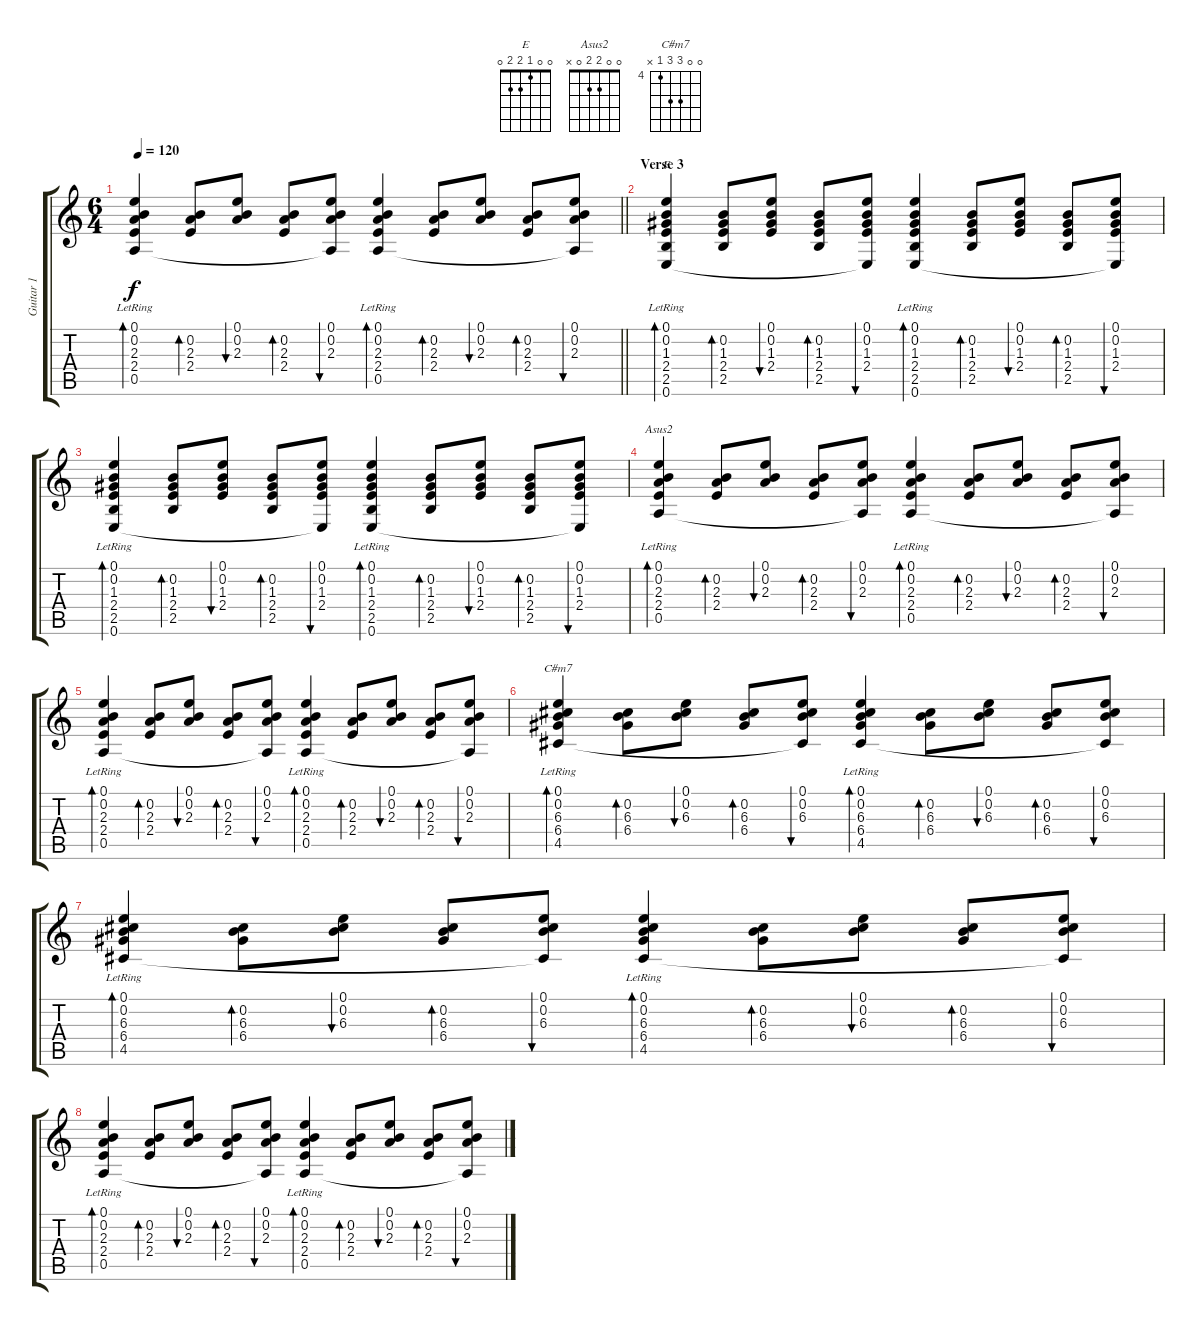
\track ("Guitar 1" "Guitar 1") {instrument acousticguitarsteel}
\staff {score tabs}
\tuning (E4 B3 G3 D3 A2 E2) {hide}
\chord ("E" 0 0 1 2 2 0)
\chord ("Asus2" 0 0 2 2 0 x)
\chord ("C#m7" 0 0 6 6 4 x) {firstfret 4}
\ts (6 4)
\tempo 120
\clef g2
\barLineRight lightlight
\ks c
(0.1 0.2 2.3{lr} 2.4 0.5).4{bd 60 dy f} (0.2 2.3 2.4).8{bd 60} (0.1 0.2 2.3).8{bu 60} (0.2 2.3 2.4).8{bd 60} (0.1 0.2 2.3 0.5{t}).8{bu 60} (0.1 0.2 2.3{lr} 2.4 0.5).4{bd 60} (0.2 2.3 2.4).8{bd 60} (0.1 0.2 2.3).8{bu 60} (0.2 2.3 2.4).8{bd 60} (0.1 0.2 2.3 0.5{t}).8{bu 60} |
\section ("" "Verse 3")
(0.1 0.2 1.3 2.4 2.5{lr} 0.6).4{bd 60 ch "E" volume 9 balance 8 instrument acousticguitarsteel} (0.2 1.3 2.4 2.5).8{bd 60} (0.1 0.2 1.3 2.4).8{bu 60} (0.2 1.3 2.4 2.5).8{bd 60} (0.1 0.2 1.3 2.4 0.6{t}).8{bu 60} (0.1 0.2 1.3 2.4 2.5{lr} 0.6).4{bd 60} (0.2 1.3 2.4 2.5).8{bd 60} (0.1 0.2 1.3 2.4).8{bu 60} (0.2 1.3 2.4 2.5).8{bd 60} (0.1 0.2 1.3 2.4 0.6{t}).8{bu 60} |
(0.1 0.2 1.3 2.4 2.5{lr} 0.6).4{bd 60} (0.2 1.3 2.4 2.5).8{bd 60} (0.1 0.2 1.3 2.4).8{bu 60} (0.2 1.3 2.4 2.5).8{bd 60} (0.1 0.2 1.3 2.4 0.6{t}).8{bu 60} (0.1 0.2 1.3 2.4 2.5{lr} 0.6).4{bd 60} (0.2 1.3 2.4 2.5).8{bd 60} (0.1 0.2 1.3 2.4).8{bu 60} (0.2 1.3 2.4 2.5).8{bd 60} (0.1 0.2 1.3 2.4 0.6{t}).8{bu 60} |
(0.1 0.2 2.3 2.4 0.5{lr}).4{bd 60 ch "Asus2"} (0.2 2.3 2.4).8{bd 60} (0.1 0.2 2.3).8{bu 60} (0.2 2.3 2.4).8{bd 60} (0.1 0.2 2.3 0.5{t}).8{bu 60} (0.1 0.2 2.3 2.4 0.5{lr}).4{bd 60} (0.2 2.3 2.4).8{bd 60} (0.1 0.2 2.3).8{bu 60} (0.2 2.3 2.4).8{bd 60} (0.1 0.2 2.3 0.5{t}).8{bu 60} |
(0.1 0.2 2.3 2.4 0.5{lr}).4{bd 60} (0.2 2.3 2.4).8{bd 60} (0.1 0.2 2.3).8{bu 60} (0.2 2.3 2.4).8{bd 60} (0.1 0.2 2.3 0.5{t}).8{bu 60} (0.1 0.2 2.3 2.4 0.5{lr}).4{bd 60} (0.2 2.3 2.4).8{bd 60} (0.1 0.2 2.3).8{bu 60} (0.2 2.3 2.4).8{bd 60} (0.1 0.2 2.3 0.5{t}).8{bu 60} |
(0.1 0.2 6.3 6.4 4.5{lr}).4{bd 60 ch "C#m7"} (0.2 6.3 6.4).8{bd 60} (0.1 0.2 6.3).8{bu 60} (0.2 6.3 6.4).8{bd 60} (0.1 0.2 6.3 4.5{t}).8{bu 60} (0.1 0.2 6.3 6.4 4.5{lr}).4{bd 60} (0.2 6.3 6.4).8{bd 60} (0.1 0.2 6.3).8{bu 60} (0.2 6.3 6.4).8{bd 60} (0.1 0.2 6.3 4.5{t}).8{bu 60} |
(0.1 0.2 6.3 6.4 4.5{lr}).4{bd 60} (0.2 6.3 6.4).8{bd 60} (0.1 0.2 6.3).8{bu 60} (0.2 6.3 6.4).8{bd 60} (0.1 0.2 6.3 4.5{t}).8{bu 60} (0.1 0.2 6.3 6.4 4.5{lr}).4{bd 60} (0.2 6.3 6.4).8{bd 60} (0.1 0.2 6.3).8{bu 60} (0.2 6.3 6.4).8{bd 60} (0.1 0.2 6.3 4.5{t}).8{bu 60} |
(0.1 0.2 2.3 2.4 0.5{lr}).4{bd 60} (0.2 2.3 2.4).8{bd 60} (0.1 0.2 2.3).8{bu 60} (0.2 2.3 2.4).8{bd 60} (0.1 0.2 2.3 0.5{t}).8{bu 60} (0.1 0.2 2.3 2.4 0.5{lr}).4{bd 60} (0.2 2.3 2.4).8{bd 60} (0.1 0.2 2.3).8{bu 60} (0.2 2.3 2.4).8{bd 60} (0.1 0.2 2.3 0.5{t}).8{bu 60}
